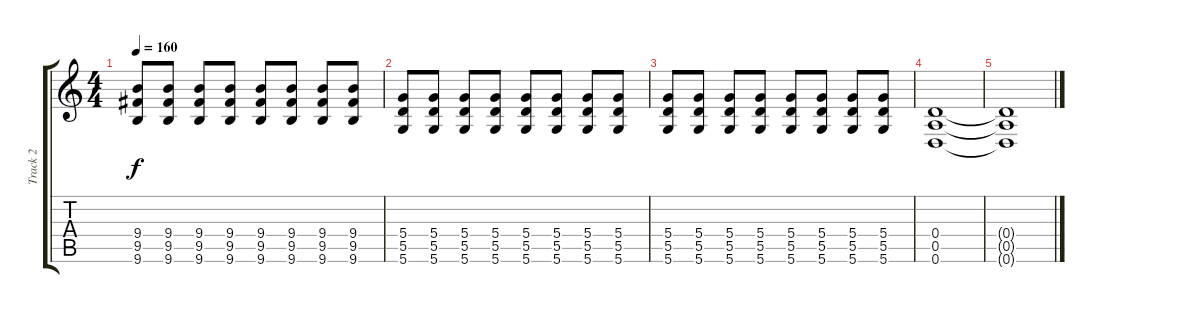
\track ("Track 2" "Track 2") {instrument distortionguitar}
\staff {score tabs}
\tuning (E4 B3 G3 D3 A2 D2) {hide}
\ts (4 4)
\tempo 160
\clef g2
\ks c
(9.4 9.5 9.6).8{dy f} (9.4 9.5 9.6).8 (9.4 9.5 9.6).8 (9.4 9.5 9.6).8 (9.4 9.5 9.6).8 (9.4 9.5 9.6).8 (9.4 9.5 9.6).8 (9.4 9.5 9.6).8 |
(5.4 5.5 5.6).8 (5.4 5.5 5.6).8 (5.4 5.5 5.6).8 (5.4 5.5 5.6).8 (5.4 5.5 5.6).8 (5.4 5.5 5.6).8 (5.4 5.5 5.6).8 (5.4 5.5 5.6).8 |
(5.4 5.5 5.6).8 (5.4 5.5 5.6).8 (5.4 5.5 5.6).8 (5.4 5.5 5.6).8 (5.4 5.5 5.6).8 (5.4 5.5 5.6).8 (5.4 5.5 5.6).8 (5.4 5.5 5.6).8 |
(0.4 0.5 0.6).1 |
(0.4{t} 0.5{t} 0.6{t}).1
